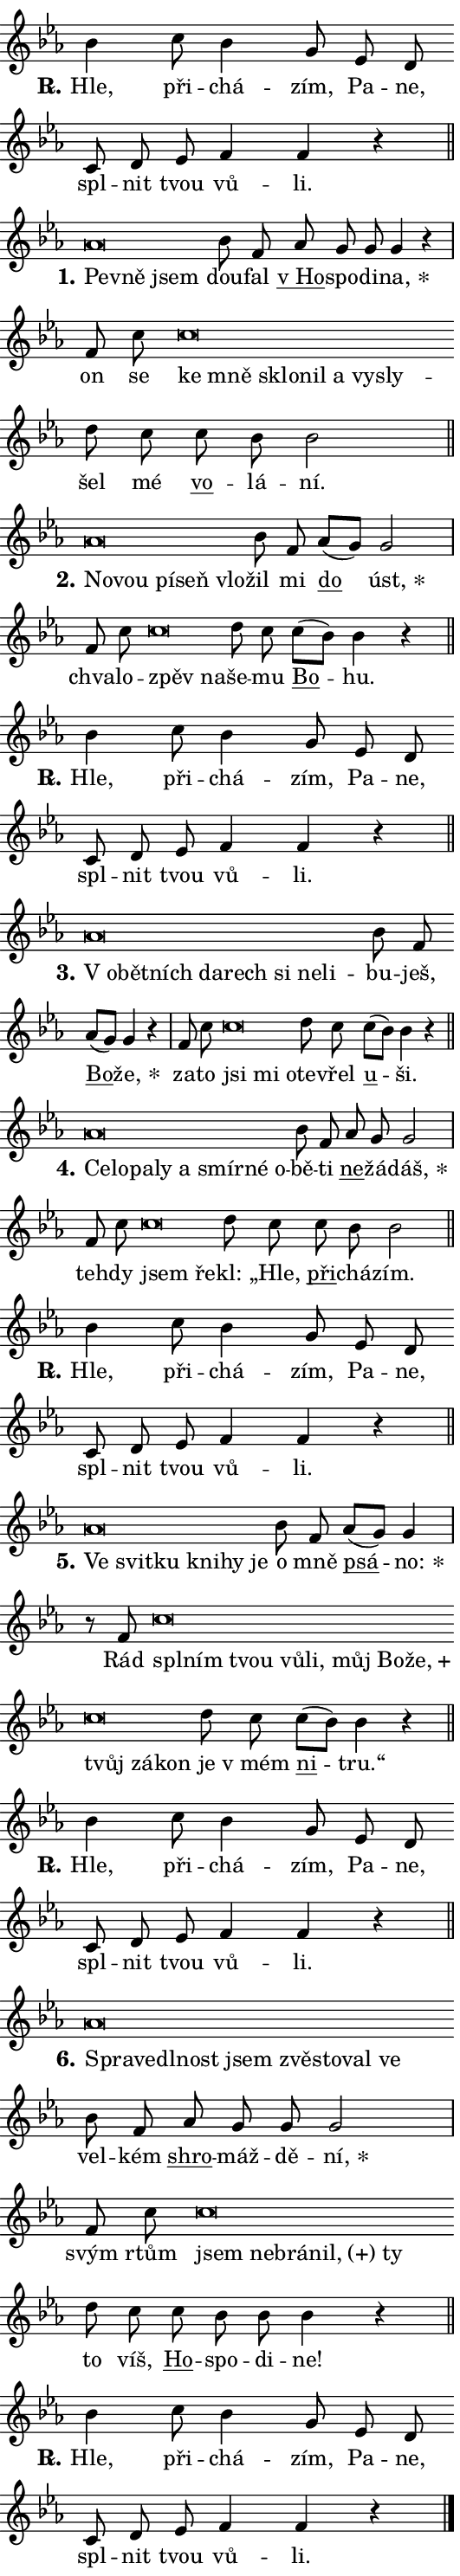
\version "2.24.0"
\header { tagline = "" }
\paper {
  indent = 0\cm
  top-margin = 0\cm
  right-margin = 0.13\cm % to fit lyric hyphens
  bottom-margin = 0\cm
  left-margin = 0\cm
  paper-width = 9\cm
  page-breaking = #ly:one-page-breaking
  system-system-spacing.basic-distance = #11
  score-system-spacing.basic-distance = #11
  ragged-last = ##f
}


%% Author: Thomas Morley
%% https://lists.gnu.org/archive/html/lilypond-user/2020-05/msg00002.html
#(define (line-position grob)
"Returns position of @var[grob} in current system:
   @code{'start}, if at first time-step
   @code{'end}, if at last time-step
   @code{'middle} otherwise
"
  (let* ((col (ly:item-get-column grob))
         (ln (ly:grob-object col 'left-neighbor))
         (rn (ly:grob-object col 'right-neighbor))
         (col-to-check-left (if (ly:grob? ln) ln col))
         (col-to-check-right (if (ly:grob? rn) rn col))
         (break-dir-left
           (and
             (ly:grob-property col-to-check-left 'non-musical #f)
             (ly:item-break-dir col-to-check-left)))
         (break-dir-right
           (and
             (ly:grob-property col-to-check-right 'non-musical #f)
             (ly:item-break-dir col-to-check-right))))
        (cond ((eqv? 1 break-dir-left) 'start)
              ((eqv? -1 break-dir-right) 'end)
              (else 'middle))))

#(define (tranparent-at-line-position vctor)
  (lambda (grob)
  "Relying on @code{line-position} select the relevant enry from @var{vctor}.
Used to determine transparency,"
    (case (line-position grob)
      ((end) (not (vector-ref vctor 0)))
      ((middle) (not (vector-ref vctor 1)))
      ((start) (not (vector-ref vctor 2))))))

noteHeadBreakVisibility =
#(define-music-function (break-visibility)(vector?)
"Makes @code{NoteHead}s transparent relying on @var{break-visibility}"
#{
  \override NoteHead.transparent =
    #(tranparent-at-line-position break-visibility)
#})

#(define delete-ledgers-for-transparent-note-heads
  (lambda (grob)
    "Reads whether a @code{NoteHead} is transparent.
If so this @code{NoteHead} is removed from @code{'note-heads} from
@var{grob}, which is supposed to be @code{LedgerLineSpanner}.
As a result ledgers are not printed for this @code{NoteHead}"
    (let* ((nhds-array (ly:grob-object grob 'note-heads))
           (nhds-list
             (if (ly:grob-array? nhds-array)
                 (ly:grob-array->list nhds-array)
                 '()))
           ;; Relies on the transparent-property being done before
           ;; Staff.LedgerLineSpanner.after-line-breaking is executed.
           ;; This is fragile ...
           (to-keep
             (remove
               (lambda (nhd)
                 (ly:grob-property nhd 'transparent #f))
               nhds-list)))
      ;; TODO find a better method to iterate over grob-arrays, similiar
      ;; to filter/remove etc for lists
      ;; For now rebuilt from scratch
      (set! (ly:grob-object grob 'note-heads)  '())
      (for-each
        (lambda (nhd)
          (ly:pointer-group-interface::add-grob grob 'note-heads nhd))
        to-keep))))

squashNotes = {
  \override NoteHead.X-extent = #'(-0.2 . 0.2)
  \override NoteHead.Y-extent = #'(-0.75 . 0)
  \override NoteHead.stencil =
    #(lambda (grob)
       (let ((pos (ly:grob-property grob 'staff-position)))
         (begin
           (if (< pos -7) (display "ERROR: Lower brevis then expected\n") (display ""))
           (if (<= pos -6) ly:text-interface::print ly:note-head::print))))
}
unSquashNotes = {
  \revert NoteHead.X-extent
  \revert NoteHead.Y-extent
  \revert NoteHead.stencil
}

hideNotes = \noteHeadBreakVisibility #begin-of-line-visible
unHideNotes = \noteHeadBreakVisibility #all-visible

% work-around for resetting accidentals
% https://lilypond.org/doc/v2.23/Documentation/notation/displaying-rhythms#unmetered-music
cadenzaMeasure = {
  \cadenzaOff
  \partial 1024 s1024
  \cadenzaOn
}

#(define-markup-command (accent layout props text) (markup?)
  "Underline accented syllable"
  (interpret-markup layout props
    #{\markup \override #'(offset . 4.3) \underline { #text }#}))

responsum = \markup \concat {
  "R" \hspace #-1.05 \path #0.1 #'((moveto 0 0.07) (lineto 0.9 0.8)) \hspace #0.05 "."
}

spaceSize = #0.6828661417322834 % exact space size for TeX Gyre Schola

\layout {
  \context {
    \Staff
    \remove "Time_signature_engraver"
    \override LedgerLineSpanner.after-line-breaking = #delete-ledgers-for-transparent-note-heads
  }
  \context {
    \Lyrics {
      \override LyricSpace.minimum-distance = \spaceSize
      \override LyricText.font-name = #"TeX Gyre Schola"
      \override LyricText.font-size = 1
      \override StanzaNumber.font-name = #"TeX Gyre Schola Bold"
      \override StanzaNumber.font-size = 1
    }
  }
  \context {
    \Score 
    \override NoteHead.text =
      #(lambda (grob) 
        (let ((pos (ly:grob-property grob 'staff-position)))
          #{\markup {
            \combine
              \halign #-0.55 \raise #(if (= pos -6) 0 0.5) \override #'(thickness . 2) \draw-line #'(3.2 . 0)
              \musicglyph "noteheads.sM1"
          }#}))
  }
}

% magnetic-lyrics.ily
%
%   written by
%     Jean Abou Samra <jean@abou-samra.fr>
%     Werner Lemberg <wl@gnu.org>
%
%   adapted by
%     Jiri Hon <jiri.hon@gmail.com>
%
% Version 2022-Apr-15

% https://www.mail-archive.com/lilypond-user@gnu.org/msg149350.html

#(define (Left_hyphen_pointer_engraver context)
   "Collect syllable-hyphen-syllable occurrences in lyrics and store
them in properties.  This engraver only looks to the left.  For
example, if the lyrics input is @code{foo -- bar}, it does the
following.

@itemize @bullet
@item
Set the @code{text} property of the @code{LyricHyphen} grob between
@q{foo} and @q{bar} to @code{foo}.

@item
Set the @code{left-hyphen} property of the @code{LyricText} grob with
text @q{foo} to the @code{LyricHyphen} grob between @q{foo} and
@q{bar}.
@end itemize

Use this auxiliary engraver in combination with the
@code{lyric-@/text::@/apply-@/magnetic-@/offset!} hook."
   (let ((hyphen #f)
         (text #f))
     (make-engraver
      (acknowledgers
       ((lyric-syllable-interface engraver grob source-engraver)
        (set! text grob)))
      (end-acknowledgers
       ((lyric-hyphen-interface engraver grob source-engraver)
        ;(when (not (grob::has-interface grob 'lyric-space-interface))
          (set! hyphen grob)));)
      ((stop-translation-timestep engraver)
       (when (and text hyphen)
         (ly:grob-set-object! text 'left-hyphen hyphen))
       (set! text #f)
       (set! hyphen #f)))))

#(define (lyric-text::apply-magnetic-offset! grob)
   "If the space between two syllables is less than the value in
property @code{LyricText@/.details@/.squash-threshold}, move the right
syllable to the left so that it gets concatenated with the left
syllable.

Use this function as a hook for
@code{LyricText@/.after-@/line-@/breaking} if the
@code{Left_@/hyphen_@/pointer_@/engraver} is active."
   (let ((hyphen (ly:grob-object grob 'left-hyphen #f)))
     (when hyphen
       (let ((left-text (ly:spanner-bound hyphen LEFT)))
         (when (grob::has-interface left-text 'lyric-syllable-interface)
           (let* ((common (ly:grob-common-refpoint grob left-text X))
                  (this-x-ext (ly:grob-extent grob common X))
                  (left-x-ext
                   (begin
                     ;; Trigger magnetism for left-text.
                     (ly:grob-property left-text 'after-line-breaking)
                     (ly:grob-extent left-text common X)))
                  ;; `delta` is the gap width between two syllables.
                  (delta (- (interval-start this-x-ext)
                            (interval-end left-x-ext)))
                  (details (ly:grob-property grob 'details))
                  (threshold (assoc-get 'squash-threshold details 0.2)))
             (when (< delta threshold)
               (let* (;; We have to manipulate the input text so that
                      ;; ligatures crossing syllable boundaries are not
                      ;; disabled.  For languages based on the Latin
                      ;; script this is essentially a beautification.
                      ;; However, for non-Western scripts it can be a
                      ;; necessity.
                      (lt (ly:grob-property left-text 'text))
                      (rt (ly:grob-property grob 'text))
                      (is-space (grob::has-interface hyphen 'lyric-space-interface))
                      (space (if is-space " " ""))
                      (extra-delta (if is-space spaceSize 0))
                      ;; Append new syllable.
                      (ltrt-space (if (and (string? lt) (string? rt))
                                (string-append lt space rt)
                                (make-concat-markup (list lt space rt))))
                      ;; Right-align `ltrt` to the right side.
                      (ltrt-space-markup (grob-interpret-markup
                               grob
                               (make-translate-markup
                                (cons (interval-length this-x-ext) 0)
                                (make-right-align-markup ltrt-space)))))
                 (begin
                   ;; Don't print `left-text`.
                   (ly:grob-set-property! left-text 'stencil #f)
                   ;; Set text and stencil (which holds all collected
                   ;; syllables so far) and shift it to the left.
                   (ly:grob-set-property! grob 'text ltrt-space)
                   (ly:grob-set-property! grob 'stencil ltrt-space-markup)
                   (ly:grob-translate-axis! grob (- (- delta extra-delta)) X))))))))))


#(define (lyric-hyphen::displace-bounds-first grob)
   ;; Make very sure this callback isn't triggered too early.
   (let ((left (ly:spanner-bound grob LEFT))
         (right (ly:spanner-bound grob RIGHT)))
     (ly:grob-property left 'after-line-breaking)
     (ly:grob-property right 'after-line-breaking)
     (ly:lyric-hyphen::print grob)))

squashThreshold = #0.4

\layout {
  \context {
    \Lyrics
    \consists #Left_hyphen_pointer_engraver
    \override LyricText.after-line-breaking =
      #lyric-text::apply-magnetic-offset!
    \override LyricHyphen.stencil = #lyric-hyphen::displace-bounds-first
    \override LyricText.details.squash-threshold = \squashThreshold
    \override LyricHyphen.minimum-distance = 0
    \override LyricHyphen.minimum-length = \squashThreshold
  }
}

squashText = \override LyricText.details.squash-threshold = 9999
unSquashText = \override LyricText.details.squash-threshold = \squashThreshold

leftText = \override LyricText.self-alignment-X = #LEFT
unLeftText = \revert LyricText.self-alignment-X

starOffset = #(lambda (grob) 
                (let ((x_offset (ly:self-alignment-interface::aligned-on-x-parent grob)))
                  (if (= x_offset 0) 0 (+ x_offset 1.2))))

star = #(define-music-function (syllable)(string?)
"Append star separator at the end of a syllable"
#{
  \once \override LyricText.X-offset = #starOffset
  \lyricmode { \markup {
    #syllable
    \override #'((font-name . "TeX Gyre Schola Bold")) \hspace #0.2 \lower #0.65 \larger "*"
  } }
#})

starAccent = #(define-music-function (syllable)(string?)
"Append star separator at the end of a syllable and make accent"
#{
  \once \override LyricText.X-offset = #starOffset
  \lyricmode { \markup {
    \accent #syllable
    \override #'((font-name . "TeX Gyre Schola Bold")) \hspace #0.2 \lower #0.65 \larger "*"
  } }
#})

breath = #(define-music-function (syllable)(string?)
"Append breathing indicator at the end of a syllable"
#{
  \lyricmode { \markup { #syllable "+" } }
#})

optionalBreath = #(define-music-function (syllable)(string?)
"Append optional breathing indicator at the end of a syllable"
#{
  \lyricmode { \markup { #syllable "(+)" } }
#})


\score {
    <<
        \new Voice = "melody" { \cadenzaOn \key es \major \relative { bes'4 c8 bes4 g8 \bar "" es d \bar "" c d es \bar "" f4 f r \cadenzaMeasure \bar "||" \break } }
        \new Lyrics \lyricsto "melody" { \lyricmode { \set stanza = \responsum
Hle, při -- chá -- zím, Pa -- ne, spl -- nit tvou vů -- li. } }
    >>
    \layout {}
}

\score {
    <<
        \new Voice = "melody" { \cadenzaOn \key es \major \relative { \squashNotes as'\breve*1/16 \hideNotes \breve*1/16 \breve*1/16 \bar "" \unHideNotes \unSquashNotes bes8 f \bar "" as g g g4 r \cadenzaMeasure \bar "|" f8 c' \bar "" \squashNotes c\breve*1/16 \hideNotes \breve*1/16 \bar "" \breve*1/16 \bar "" \breve*1/16 \bar "" \breve*1/16 \bar "" \breve*1/16 \breve*1/16 \bar "" \unHideNotes \unSquashNotes d8 c \bar "" c bes bes2 \cadenzaMeasure \bar "||" \break } }
        \new Lyrics \lyricsto "melody" { \lyricmode { \set stanza = "1."
\leftText Pev -- \squashText ně jsem \unLeftText \unSquashText dou -- fal \markup \accent "v Ho" -- spo -- di -- \star na, on se \leftText ke \squashText mně sklo -- nil a vy -- sly -- \unLeftText \unSquashText šel mé \markup \accent vo -- lá -- ní. } }
    >>
    \layout {}
}

\score {
    <<
        \new Voice = "melody" { \cadenzaOn \key es \major \relative { \squashNotes as'\breve*1/16 \hideNotes \breve*1/16 \bar "" \breve*1/16 \bar "" \breve*1/16 \breve*1/16 \bar "" \unHideNotes \unSquashNotes bes8 f \bar "" as[( g)] g2 \cadenzaMeasure \bar "|" f8 c' \bar "" \squashNotes c\breve*1/16 \hideNotes \breve*1/16 \bar "" \unHideNotes \unSquashNotes d8 c \bar "" c[( bes)] bes4 r \cadenzaMeasure \bar "||" \break } }
        \new Lyrics \lyricsto "melody" { \lyricmode { \set stanza = "2."
\leftText No -- \squashText vou pí -- seň vlo -- \unLeftText \unSquashText žil mi \markup \accent do \star úst, chva -- lo -- \leftText zpěv \squashText na -- \unLeftText \unSquashText še -- mu \markup \accent Bo -- hu. } }
    >>
    \layout {}
}

\score {
    <<
        \new Voice = "melody" { \cadenzaOn \key es \major \relative { bes'4 c8 bes4 g8 \bar "" es d \bar "" c d es \bar "" f4 f r \cadenzaMeasure \bar "||" \break } }
        \new Lyrics \lyricsto "melody" { \lyricmode { \set stanza = \responsum
Hle, při -- chá -- zím, Pa -- ne, spl -- nit tvou vů -- li. } }
    >>
    \layout {}
}

\score {
    <<
        \new Voice = "melody" { \cadenzaOn \key es \major \relative { \squashNotes as'\breve*1/16 \hideNotes \breve*1/16 \bar "" \breve*1/16 \bar "" \breve*1/16 \bar "" \breve*1/16 \bar "" \breve*1/16 \bar "" \breve*1/16 \breve*1/16 \bar "" \unHideNotes \unSquashNotes bes8 f \bar "" as[( g)] g4 r \cadenzaMeasure \bar "|" f8 c' \bar "" \squashNotes c\breve*1/16 \hideNotes \breve*1/16 \breve*1/16 \bar "" \unHideNotes \unSquashNotes d8 c \bar "" c[( bes)] bes4 r \cadenzaMeasure \bar "||" \break } }
        \new Lyrics \lyricsto "melody" { \lyricmode { \set stanza = "3."
\leftText "V o" -- \squashText bět -- ních da -- rech si ne -- li -- \unLeftText \unSquashText bu -- ješ, \markup \accent Bo -- \star že, za -- to \leftText jsi \squashText mi o -- \unLeftText \unSquashText te -- vřel \markup \accent u -- ši. } }
    >>
    \layout {}
}

\score {
    <<
        \new Voice = "melody" { \cadenzaOn \key es \major \relative { \squashNotes as'\breve*1/16 \hideNotes \breve*1/16 \bar "" \breve*1/16 \bar "" \breve*1/16 \bar "" \breve*1/16 \bar "" \breve*1/16 \bar "" \breve*1/16 \breve*1/16 \bar "" \unHideNotes \unSquashNotes bes8 f \bar "" as g g2 \cadenzaMeasure \bar "|" f8 c' \bar "" \squashNotes c\breve*1/16 \hideNotes \breve*1/16 \bar "" \unHideNotes \unSquashNotes d8 c \bar "" c bes bes2 \cadenzaMeasure \bar "||" \break } }
        \new Lyrics \lyricsto "melody" { \lyricmode { \set stanza = "4."
\leftText Ce -- \squashText lo -- pa -- ly a smír -- né o -- \unLeftText \unSquashText bě -- ti \markup \accent ne -- žá -- \star dáš, teh -- dy \leftText jsem \squashText ře -- \unLeftText \unSquashText kl: „Hle, \markup \accent při -- chá -- zím. } }
    >>
    \layout {}
}

\score {
    <<
        \new Voice = "melody" { \cadenzaOn \key es \major \relative { bes'4 c8 bes4 g8 \bar "" es d \bar "" c d es \bar "" f4 f r \cadenzaMeasure \bar "||" \break } }
        \new Lyrics \lyricsto "melody" { \lyricmode { \set stanza = \responsum
Hle, při -- chá -- zím, Pa -- ne, spl -- nit tvou vů -- li. } }
    >>
    \layout {}
}

\score {
    <<
        \new Voice = "melody" { \cadenzaOn \key es \major \relative { \squashNotes as'\breve*1/16 \hideNotes \breve*1/16 \bar "" \breve*1/16 \bar "" \breve*1/16 \bar "" \breve*1/16 \breve*1/16 \bar "" \unHideNotes \unSquashNotes bes8 f \bar "" as[( g)] g4 \cadenzaMeasure \bar "|" r8 f8 \squashNotes c'\breve*1/16 \hideNotes \breve*1/16 \bar "" \breve*1/16 \bar "" \breve*1/16 \bar "" \breve*1/16 \bar "" \breve*1/16 \bar "" \breve*1/16 \bar "" \breve*1/16 \bar "" \breve*1/16 \bar "" \breve*1/16 \breve*1/16 \bar "" \unHideNotes \unSquashNotes d8 c \bar "" c[( bes)] bes4 r \cadenzaMeasure \bar "||" \break } }
        \new Lyrics \lyricsto "melody" { \lyricmode { \set stanza = "5."
\leftText Ve \squashText svit -- ku kni -- hy je \unLeftText \unSquashText o mně \markup \accent psá -- \star no: Rád \leftText spl -- \squashText ním tvou vů -- li, můj Bo -- \breath "že," tvůj zá -- kon \unLeftText \unSquashText je "v mém" \markup \accent ni -- tru.“ } }
    >>
    \layout {}
}

\score {
    <<
        \new Voice = "melody" { \cadenzaOn \key es \major \relative { bes'4 c8 bes4 g8 \bar "" es d \bar "" c d es \bar "" f4 f r \cadenzaMeasure \bar "||" \break } }
        \new Lyrics \lyricsto "melody" { \lyricmode { \set stanza = \responsum
Hle, při -- chá -- zím, Pa -- ne, spl -- nit tvou vů -- li. } }
    >>
    \layout {}
}

\score {
    <<
        \new Voice = "melody" { \cadenzaOn \key es \major \relative { \squashNotes as'\breve*1/16 \hideNotes \breve*1/16 \bar "" \breve*1/16 \bar "" \breve*1/16 \bar "" \breve*1/16 \bar "" \breve*1/16 \bar "" \breve*1/16 \bar "" \breve*1/16 \breve*1/16 \bar "" \unHideNotes \unSquashNotes bes8 f \bar "" as g g g2 \cadenzaMeasure \bar "|" f8 c' \bar "" \squashNotes c\breve*1/16 \hideNotes \breve*1/16 \bar "" \breve*1/16 \bar "" \breve*1/16 \breve*1/16 \bar "" \unHideNotes \unSquashNotes d8 c \bar "" c bes bes bes4 r \cadenzaMeasure \bar "||" \break } }
        \new Lyrics \lyricsto "melody" { \lyricmode { \set stanza = "6."
\leftText Spra -- \squashText ve -- dl -- nost jsem zvě -- sto -- val ve \unLeftText \unSquashText vel -- kém \markup \accent shro -- máž -- dě -- \star ní, svým rtům \leftText jsem \squashText ne -- brá -- \optionalBreath nil, ty \unLeftText \unSquashText to víš, \markup \accent Ho -- spo -- di -- ne! } }
    >>
    \layout {}
}

\score {
    <<
        \new Voice = "melody" { \cadenzaOn \key es \major \relative { bes'4 c8 bes4 g8 \bar "" es d \bar "" c d es \bar "" f4 f r \cadenzaMeasure \bar "||" \break } \bar "|." }
        \new Lyrics \lyricsto "melody" { \lyricmode { \set stanza = \responsum
Hle, při -- chá -- zím, Pa -- ne, spl -- nit tvou vů -- li. } }
    >>
    \layout {}
}
